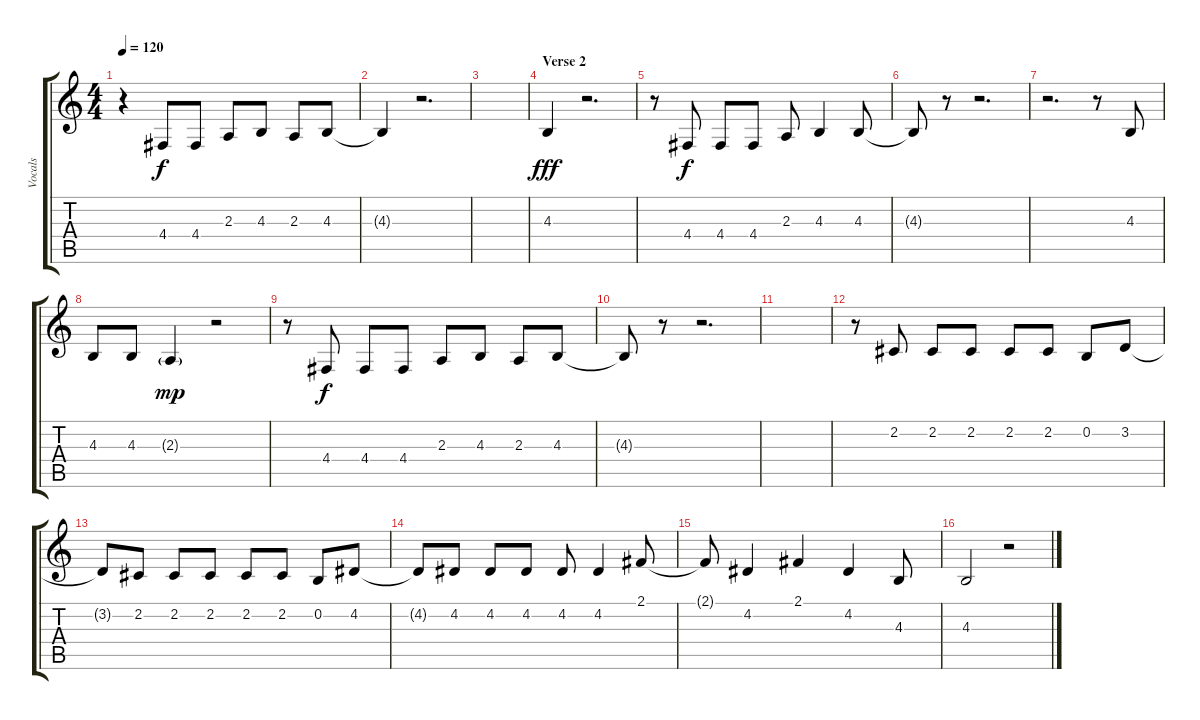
\track ("Vocals" "Vocals") {instrument electricgrandpiano}
\staff {score tabs}
\tuning (E4 B3 G3 D3 A2 E2) {hide}
\ts (4 4)
\tempo 120
\clef g2
\ks c
r.4{dy f} 4.4.8 4.4.8 2.3.8 4.3.8 2.3.8 4.3.8 |
4.3{t}.4 r.2{d} |
|
\section ("" "Verse 2")
4.3.4{dy fff} r.2{d} |
r.8 4.4.8{dy f} 4.4.8 4.4.8 2.3.8 4.3.4 4.3.8 |
4.3{t}.8 r.8 r.2{d} |
r.2{d} r.8 4.3.8 |
4.3.8 4.3.8 2.3{g}.4{dy mp} r.2 |
r.8 4.4.8{dy f} 4.4.8 4.4.8 2.3.8 4.3.8 2.3.8 4.3.8 |
4.3{t}.8 r.8 r.2{d} |
|
r.8 2.2.8 2.2.8 2.2.8 2.2.8 2.2.8 0.2.8 3.2.8 |
3.2{t}.8 2.2.8 2.2.8 2.2.8 2.2.8 2.2.8 0.2.8 4.2.8 |
4.2{t}.8 4.2.8 4.2.8 4.2.8 4.2.8 4.2.4 2.1.8 |
2.1{t}.8 4.2.4 2.1.4 4.2.4 4.3.8 |
4.3.2 r.2
